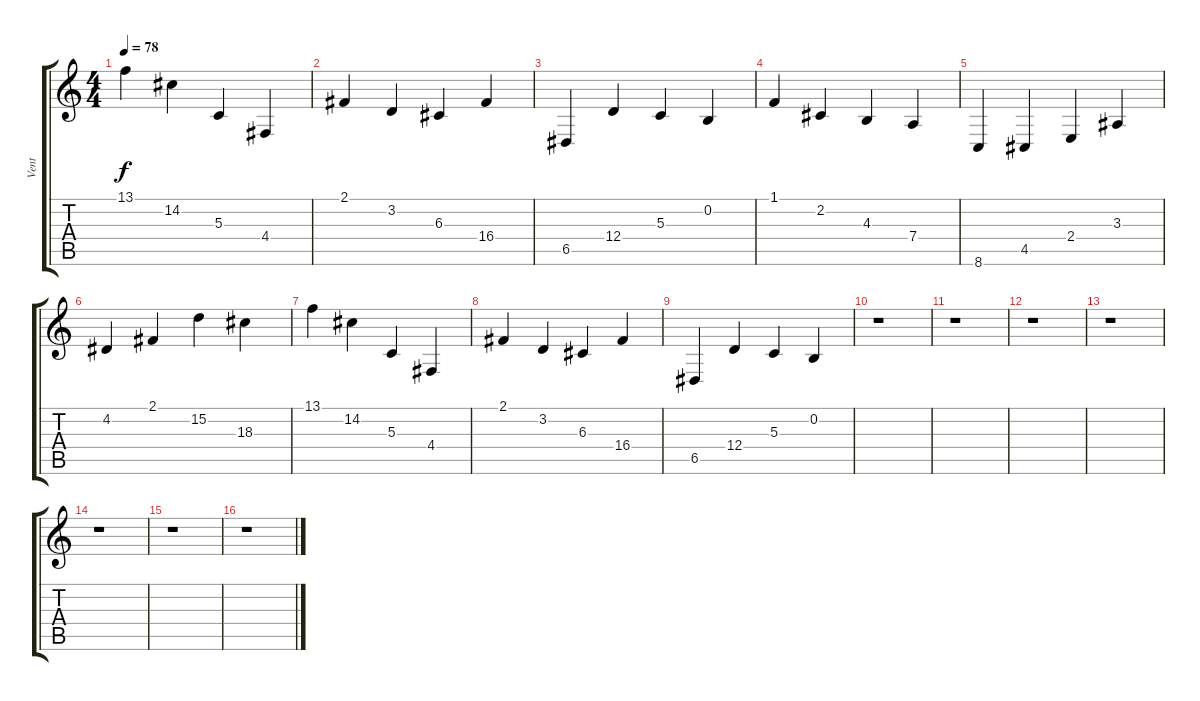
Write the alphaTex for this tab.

\track ("Vent" "Vent") {instrument seashore}
\staff {score tabs}
\tuning (E4 B3 G3 D3 A2 E2) {hide}
\ts (4 4)
\tempo 78
\clef g2
\ks c
13.1.4{dy f instrument seashore} 14.2.4 5.3.4 4.4.4 |
2.1.4 3.2.4 6.3.4 16.4.4 |
6.5.4 12.4.4 5.3.4 0.2.4 |
1.1.4 2.2.4 4.3.4 7.4.4 |
8.6.4 4.5.4 2.4.4 3.3.4 |
4.2.4{volume 4} 2.1.4{volume 4} 15.2.4{volume 4} 18.3.4{volume 3} |
13.1.4{volume 3} 14.2.4{volume 3} 5.3.4{volume 3} 4.4.4{volume 3} |
2.1.4{volume 3} 3.2.4{volume 3} 6.3.4{volume 3} 16.4.4{volume 3} |
6.5.4{volume 2} 12.4.4{volume 2} 5.3.4{volume 2} 0.2.4{volume 2} |
r.1 |
r.1 |
r.1 |
r.1 |
r.1 |
r.1 |
r.1
